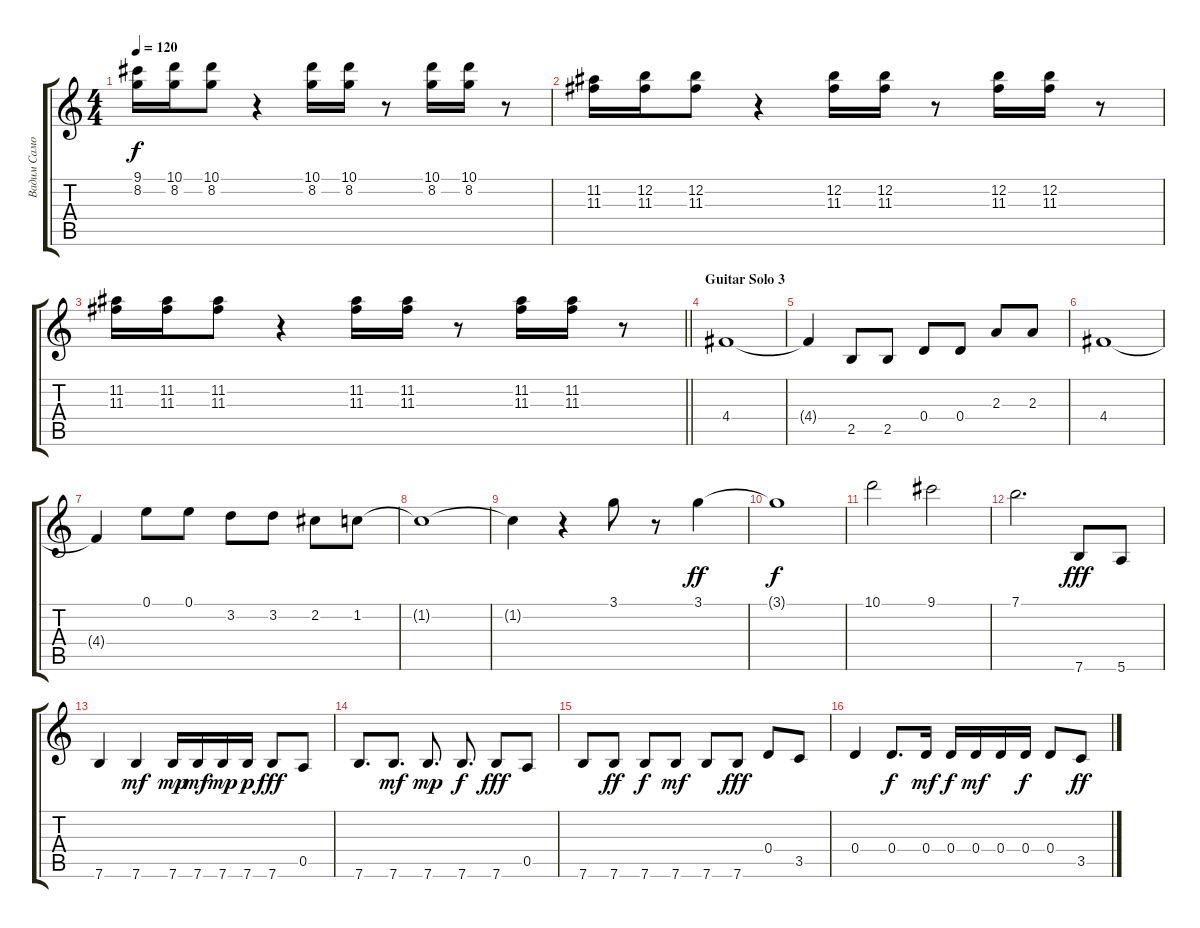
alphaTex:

\track ("Вадим Самойлов" "Вадим Само") {instrument electricguitarjazz}
\staff {score tabs}
\tuning (E4 B3 G3 D3 A2 E2) {hide}
\ts (4 4)
\tempo 120
\clef g2
\ks c
(9.1 8.2).16{dy f} (10.1 8.2).16 (10.1 8.2).8 r.4 (10.1 8.2).16 (10.1 8.2).16 r.8 (10.1 8.2).16 (10.1 8.2).16 r.8 |
(11.2 11.3).16 (12.2 11.3).16 (12.2 11.3).8 r.4 (12.2 11.3).16 (12.2 11.3).16 r.8 (12.2 11.3).16 (12.2 11.3).16 r.8 |
\barLineRight lightlight
(11.2 11.3).16 (11.2 11.3).16 (11.2 11.3).8 r.4 (11.2 11.3).16 (11.2 11.3).16 r.8 (11.2 11.3).16 (11.2 11.3).16 r.8 |
\section ("" "Guitar Solo 3 ")
4.4.1{instrument distortionguitar} |
4.4{t}.4 2.5.8 2.5.8 0.4.8 0.4.8 2.3.8 2.3.8 |
4.4.1 |
4.4{t}.4 0.1.8 0.1.8 3.2.8 3.2.8 2.2.8 1.2.8 |
1.2{t}.1 |
1.2{t}.4 r.4 3.1.8 r.8 3.1.4{dy ff} |
3.1{t}.1{dy f} |
10.1.2 9.1.2 |
7.1.2{d} 7.6.8{dy fff} 5.6.8 |
7.6.4 7.6.4{dy mf} 7.6.16{dy mp} 7.6.16{dy mf} 7.6.16{dy mp} 7.6.16{dy p} 7.6.8{dy fff} 0.5.8 |
7.6.8{d} 7.6.8{d dy mf} 7.6.8{d dy mp} 7.6.8{d dy f} 7.6.8{dy fff} 0.5.8 |
7.6.8 7.6.8{dy ff} 7.6.8{dy f} 7.6.8{dy mf} 7.6.8 7.6.8{dy fff} 0.4.8 3.5.8 |
0.4.4 0.4.8{d dy f} 0.4.16{dy mf} 0.4.16{dy f} 0.4.16{dy mf} 0.4.16 0.4.16{dy f} 0.4.8 3.5.8{dy ff}
